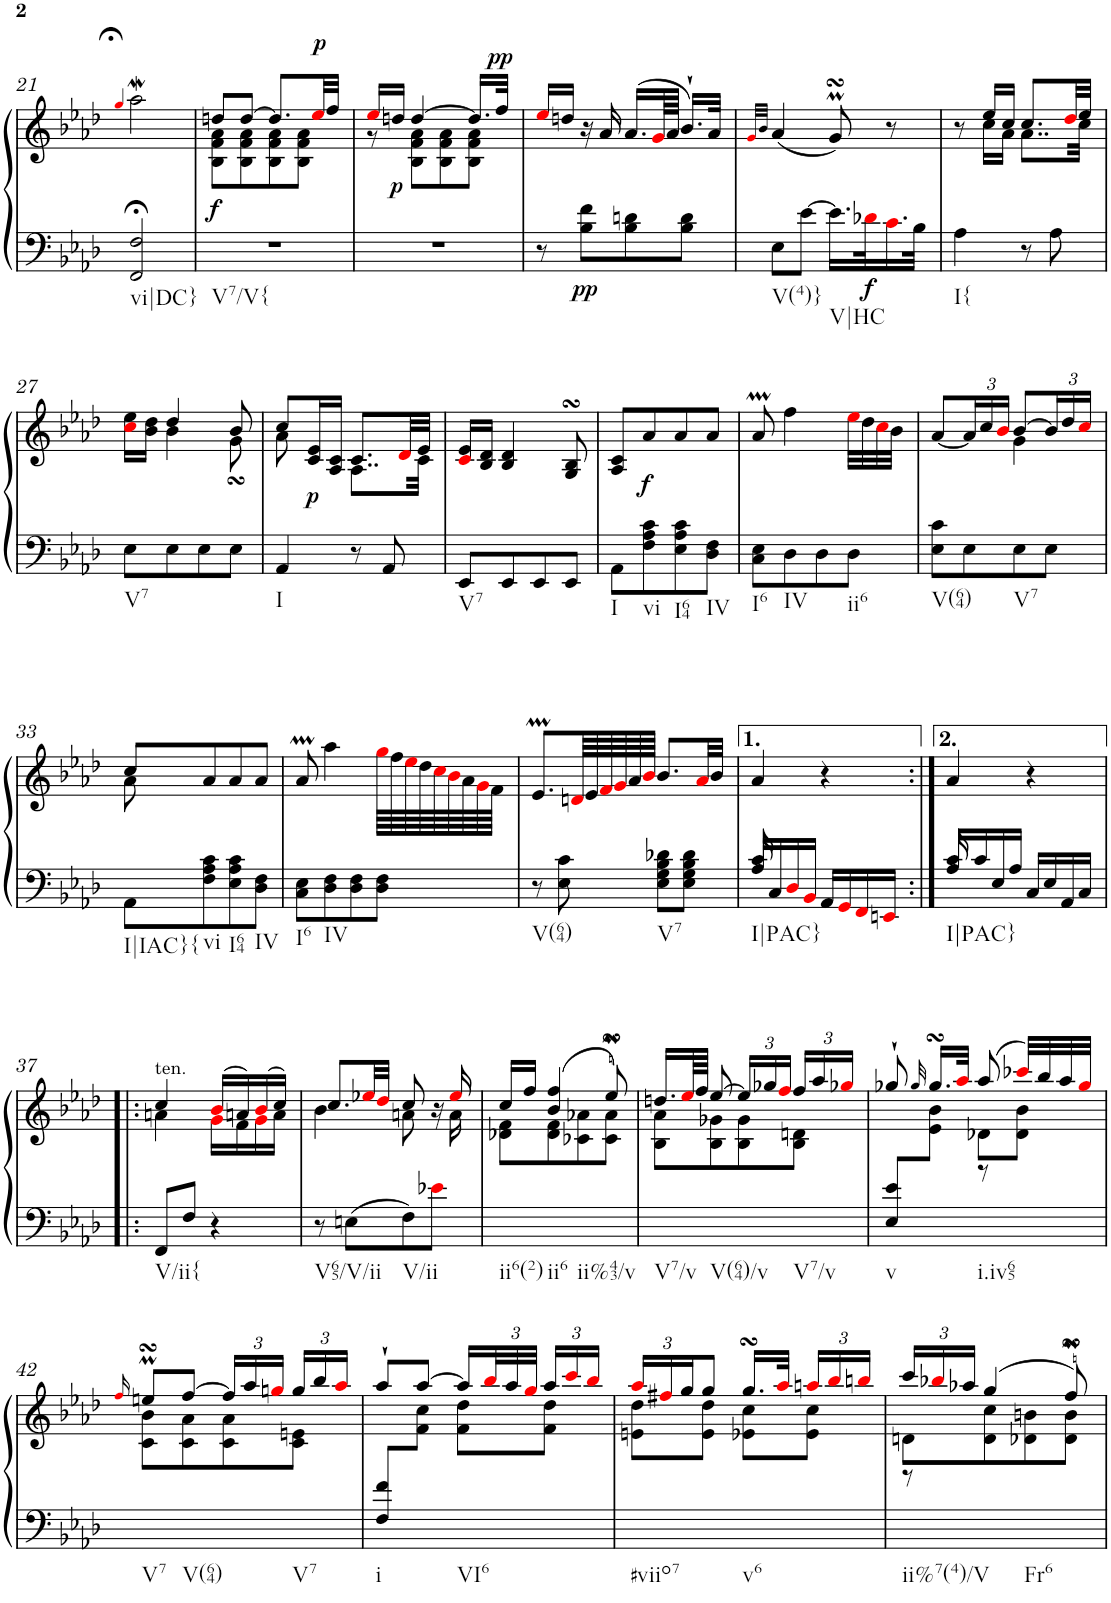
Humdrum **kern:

**kern	**kern	**dynam
*part1	*part1	*part1
*staff2	*staff1	*staff1/2
*I"Harpsichord	*	*
*I'Hch.	*	*
!!LO:PB:g=z
*clefF4	*clefG2	*
*k[b-e-a-d-]	*k[b-e-a-d-]	*
*f:	*f:	*
*M2/4	*M2/4	*
=21	=21	=21
.	4qggi/	.
!LO:TX:b:t=vi|DC}	!	!
2FF/;< 2F/;<	2aa-;<w\	.
=22	=22	=22
*	*^	*
!LO:TX:b:t=V7/V{	!	!	!
!	!	!	!LO:DY:b
2r	8ddn/L	8B-\ 8f\ 8a-\L	f
.	[>8dd/J	8B-\ 8f\ 8a-\	.
.	8.dd/L]	8B-\ 8f\ 8a-\	.
.	.	8B-\ 8f\ 8a-\J	.
!	!	!	!LO:DY:a
.	32ee-i/LL	.	p
.	32ff/JJJ	.	.
=23	=23	=23	=23
2r	16ee-i/LL	8r	.
!	!	!	!LO:DY:b
.	16ddn/JJ	.	p
.	[>4dd/	8B-\ 8f\ 8a-\L	.
.	.	8B-\ 8f\ 8a-\	.
.	16.dd/LL]	8B-\ 8f\ 8a-\J	.
!	!	!	!LO:DY:a
.	32ff/JJk	.	pp
*	*v	*v	*
=24	=24	=24
8r	16ee-i/LL	.
.	16ddn/JJ	.
!	!	!LO:DY:b=2
8B-\ 8f\L	16r	pp
.	16a-/	.
8B-\ 8dn\	(>16.a-/LL	.
.	64gi/LL	.
.	64a-/JJJJ	.
8B-\ 8d\J	16.b-`>/LL)	.
.	32a-/JJk	.
=25	=25	=25
.	32qgi/LLL	.
.	32qb-/JJJ	.
!LO:TX:b:t=V(4)}	!	!
8E-\L	(<4a-/	.
[8e-\J	.	.
!LO:TX:b:t=V|HC	!	!
16.e-\LL]	8gmsSsS/)	.
32d-Xi\K	.	.
!	!	!LO:DY:b=2
16.ci\	8r	f
32B-\JJk	.	.
=26	=26	=26
*	*^	*
!LO:TX:b:t=I{	!	!	!
4A-\	8r	8ryy	.
.	16ee-/LL	16cc\LL	.
.	16cc/JJ	16a-\JJ	.
8r	8.cc/L	8..a-\L	.
8A-\	.	.	.
.	32dd-i/LL	.	.
.	32ee-/JJJ	32cc\Jkk	.
!!LO:LB:g=z	!!
=27	=27	=27	=27
!LO:TX:b:t=V7	!	!	!
8E-\L	16cci\ 16ee-\LL	8ryy	.
.	16b-\ 16dd-\JJ	.	.
8E-\	4dd-/	4b-\	.
8E-\	.	.	.
8E-\J	8b-/	8gsSsS\	.
=28	=28	=28	=28
!LO:TX:b:t=I	!	!	!
4AA-/	8cc/L	8a-\	.
!	!	!	!LO:DY:b
.	16c/ 16e-/L	8ryy	p
.	16A-/ 16c/JJ	.	.
8r	8.c/L	8..A-\L	.
8AA-/	.	.	.
.	32d-i/LL	.	.
.	32e-/JJJ	32c\Jkk	.
=29	=29	=29	=29
!LO:TX:b:t=V7	!	!	!
*	*v	*v	*
8EE-/L	16ci/ 16e-/LL	.
.	16B-/ 16d-/JJ	.
8EE-/	4B-/ 4d-/	.
8EE-/	.	.
8EE-/J	8G/sSSs 8B-/sSSs	.
=30	=30	=30
!LO:TX:b:t=I	!	!
8AA-\L	8A-/ 8c/L	.
!LO:TX:b:t=vi	!	!
!	!	!LO:DY:b
8F\ 8A-\ 8c\	8a-/	f
!LO:TX:b:t=I64	!	!
8E-\ 8A-\ 8c\	8a-/	.
!LO:TX:b:t=IV	!	!
8D-\ 8F\J	8a-/J	.
=31	=31	=31
!LO:TX:b:t=I6	!	!
8C\ 8E-\L	8a-M/	.
!LO:TX:b:t=IV	!	!
8D-\	4ff\	.
8D-\	.	.
!LO:TX:b:t=ii6	!	!
8D-\J	32ee-i\LLL	.
.	32dd-\	.
.	32cci\	.
.	32b-\JJJ	.
=32	=32	=32
*	*^	*
!LO:TX:b:t=V(64)	!	!	!
8E-\ 8c\L	[8a-/L	4ryy	.
*	*Xbrackettup	*	*
8E-\	24a-/L]	.	.
.	24cc/	.	.
.	24b-i/JJ	.	.
!LO:TX:b:t=V7	!	!	!
8E-\	[8b-/L	4g\	.
8E-\J	24b-/L]	.	.
.	24dd-/	.	.
.	24cci/JJ	.	.
!!LO:LB:g=z	!!
=33	=33	=33	=33
!LO:TX:b:t=I|IAC}{	!	!	!
8AA-\L	8cc/L	8a-\	.
!LO:TX:b:t=vi	!	!	!
8F\ 8A-\ 8c\	8a-/	4.ryy	.
!LO:TX:b:t=I64	!	!	!
8E-\ 8A-\ 8c\	8a-/	.	.
!LO:TX:b:t=IV	!	!	!
8D-\ 8F\J	8a-/J	.	.
*	*v	*v	*
=34	=34	=34
!LO:TX:b:t=I6	!	!
8C\ 8E-\L	8a-M/	.
!LO:TX:b:t=IV	!	!
8D-\ 8F\	4aa-\	.
8D-\ 8F\	.	.
*	*Xtuplet	*
8D-\ 8F\J	72ggi\LLLL	.
.	72ff\	.
.	72ee-i\	.
.	72dd-\	.
.	72cci\	.
.	72b-i\	.
.	72a-\	.
.	72gi\	.
.	72f\JJJJ	.
=35	=35	=35
!LO:TX:b:t=V(64)	!	!
8r	8.e-M/L	.
8E-\ 8c\	.	.
.	96dni/LLL	.
.	96e-/	.
.	96fi/	.
.	96gi/	.
.	96a-/	.
.	96b-i/JJJJ	.
!LO:TX:b:t=V7	!	!
8E-\ 8G\ 8B-\ 8d-X\L	8.b-/L	.
8E-\ 8G\ 8B-\ 8d-\J	.	.
.	32a-i/LL	.
.	32b-/JJJ	.
=36	=36	=36
*^	*	*
!LO:TX:b:t=I|PAC}	!	!	!
16A-/LL	16c/	4a-/	.
16C/	4..ryy	.	.
16D-i/	.	.	.
16BB-i/JJ	.	.	.
16AA-/LL	.	4r	.
16GGi/	.	.	.
16FFi/	.	.	.
16EEni/JJ	.	.	.
=36X1:|!	=36X1:|!	=36X1:|!	=36X1:|!
!LO:TX:b:t=I|PAC}	!	!	!
16A-/LL	16c/	4a-/	.
16c/	4..ryy	.	.
16E-/	.	.	.
16A-/JJ	.	.	.
16C/LL	.	4r	.
16E-/	.	.	.
16AA-/	.	.	.
16C/JJ	.	.	.
*v	*v	*	*
!!LO:LB:g=z
=37!|:	=37!|:	=37!|:
*	*^	*
!	!LO:TX:a:t=ten.	!	!
!LO:TX:b:t=V/ii{	!	!	!
8FF/L	4cc/	4an\	.
8F/J	.	.	.
4r	(>16b-i/LL	16gi\LL	.
.	16an/)	16f\	.
.	(>16b-i/	16gi\	.
.	16cc/JJ)	16a\JJ	.
=38	=38	=38	=38
!LO:TX:b:t=V65/V/ii	!	!	!
8r	8.cc/L	4b-\	.
8En\L	.	.	.
.	32ee-Xi/LL	.	.
.	32dd-i/JJJ	.	.
!LO:TX:b:t=V/ii	!	!	!
8F\	8cc/	8an\	.
8e-Xi\J	16r	16ryy	.
.	16ee-i/	16a\	.
=39	=39	=39	=39
!LO:TX:b:t=ii6(2)	!	!	!
!LO:TX:b:t=ii6	!	!	!
!LO:TX:b:t=ii%43/v	!	!	!
2ryy	16cc/LL	8d-X\ 8f\L	.
.	16ff/JJ	.	.
.	(4b-/ 4ff/	8d-\ 8f\	.
.	.	8c-X\ 8a-X\	.
.	8ee-MsSSS/)	8c-\ 8a-\J	.
=40	=40	=40	=40
!LO:TX:b:t=V7/v	!	!	!
!LO:TX:b:t=V(64)/v	!	!	!
!LO:TX:b:t=V7/v	!	!	!
2ryy	16.ddn/LL	8B-\ 8a-\L	.
.	64ee-i/LL	.	.
.	64ff/JJJJ	.	.
.	[>8ee-/	8B-\ 8g-X\	.
*	*tuplet	*	*
.	24ee-/LL]	8B-\ 8g-\	.
.	24gg-X/	.	.
.	24ffi/JJ	.	.
.	24ff/LL	8B-\ 8dn\J	.
.	24aa-/	.	.
.	24gg-Xi/JJ	.	.
=41	=41	=41	=41
*^	*	*^	*
!LO:TX:b:t=v	!	!	!	!	!
!LO:TX:b:t=i.iv65	!	!	!	!	!
8E-/ 8e-/L	2ryy	8gg-X`/	8ryy	4ryy	.
.	.	32qgg-/	.	.	.
4.ryy	.	16.gg-sSSs/LL	8e-\ 8b-\J	.	.
.	.	32aa-i/JJk	.	.	.
.	.	(8aa-/	8d-X\L	8r	.
.	.	32ccc-Xi/LLL)	8d-\ 8b-\J	8ryy	.
.	.	32bb-/	.	.	.
.	.	32aa-/	.	.	.
.	.	32gg-i/JJJ	.	.	.
*v	*v	*	*	*	*
*	*v	*v	*v	*
!!LO:LB:g=z
=42	=42	=42
.	16qffi/	.
*	*^	*
!LO:TX:b:t=V7	!	!	!
!LO:TX:b:t=V(64)	!	!	!
!LO:TX:b:t=V7	!	!	!
2ryy	8eenmsSsS/L	8c\ 8b-\L	.
.	[>8ff/J	8c\ 8a-\	.
.	24ff/LL]	8c\ 8a-\	.
.	24aa-/	.	.
.	24ggni/JJ	.	.
.	24gg/LL	8c\ 8en\J	.
.	24bb-/	.	.
.	24aa-i/JJ	.	.
=43	=43	=43	=43
*^	*	*	*
!LO:TX:b:t=i	!	!	!	!
!LO:TX:b:t=VI6	!	!	!	!
8F/ 8f/L	2ryy	8aa-`/L	8ryy	.
4.ryy	.	[>8aa-/J	8f\ 8cc\J	.
.	.	16aa-/LL]	8f\ 8dd-\L	.
.	.	48bb-i/L	.	.
.	.	48aa-/	.	.
.	.	48ggi/JJJ	.	.
.	.	24aa-/LL	8f\ 8dd-\J	.
.	.	24ccci/	.	.
.	.	24bb-i/JJ	.	.
*v	*v	*	*	*
=44	=44	=44	=44
!LO:TX:b:t=#viio7	!	!	!
!LO:TX:b:t=v6	!	!	!
2ryy	24aa-i/LL	8en\ 8dd-\L	.
.	24ff#Xi/	.	.
.	24gg/J	.	.
.	8gg/J	8e\ 8dd-\J	.
.	16.ggsSsS/LL	8e-X\ 8cc\L	.
.	32aa-i/JJk	.	.
.	24aani/LL	8e-\ 8cc\J	.
.	24bb-i/	.	.
.	24bbni/JJ	.	.
=45	=45	=45	=45
*	*	*^	*
!LO:TX:b:t=ii%7(4)/V	!	!	!	!
!LO:TX:b:t=Fr6	!	!	!	!
2ryy	24ccc/LL	8dn\L	8r	.
.	24bb-Xi/	.	.	.
.	24aa-X/JJ	.	.	.
.	(4gg/	8d\ 8cc\	4.ryy	.
.	.	8d-X\ 8bn\	.	.
.	8ffMsSSS/)	8d-\ 8b\J	.	.
*	*v	*v	*v	*
=	=	=
*-	*-	*-
